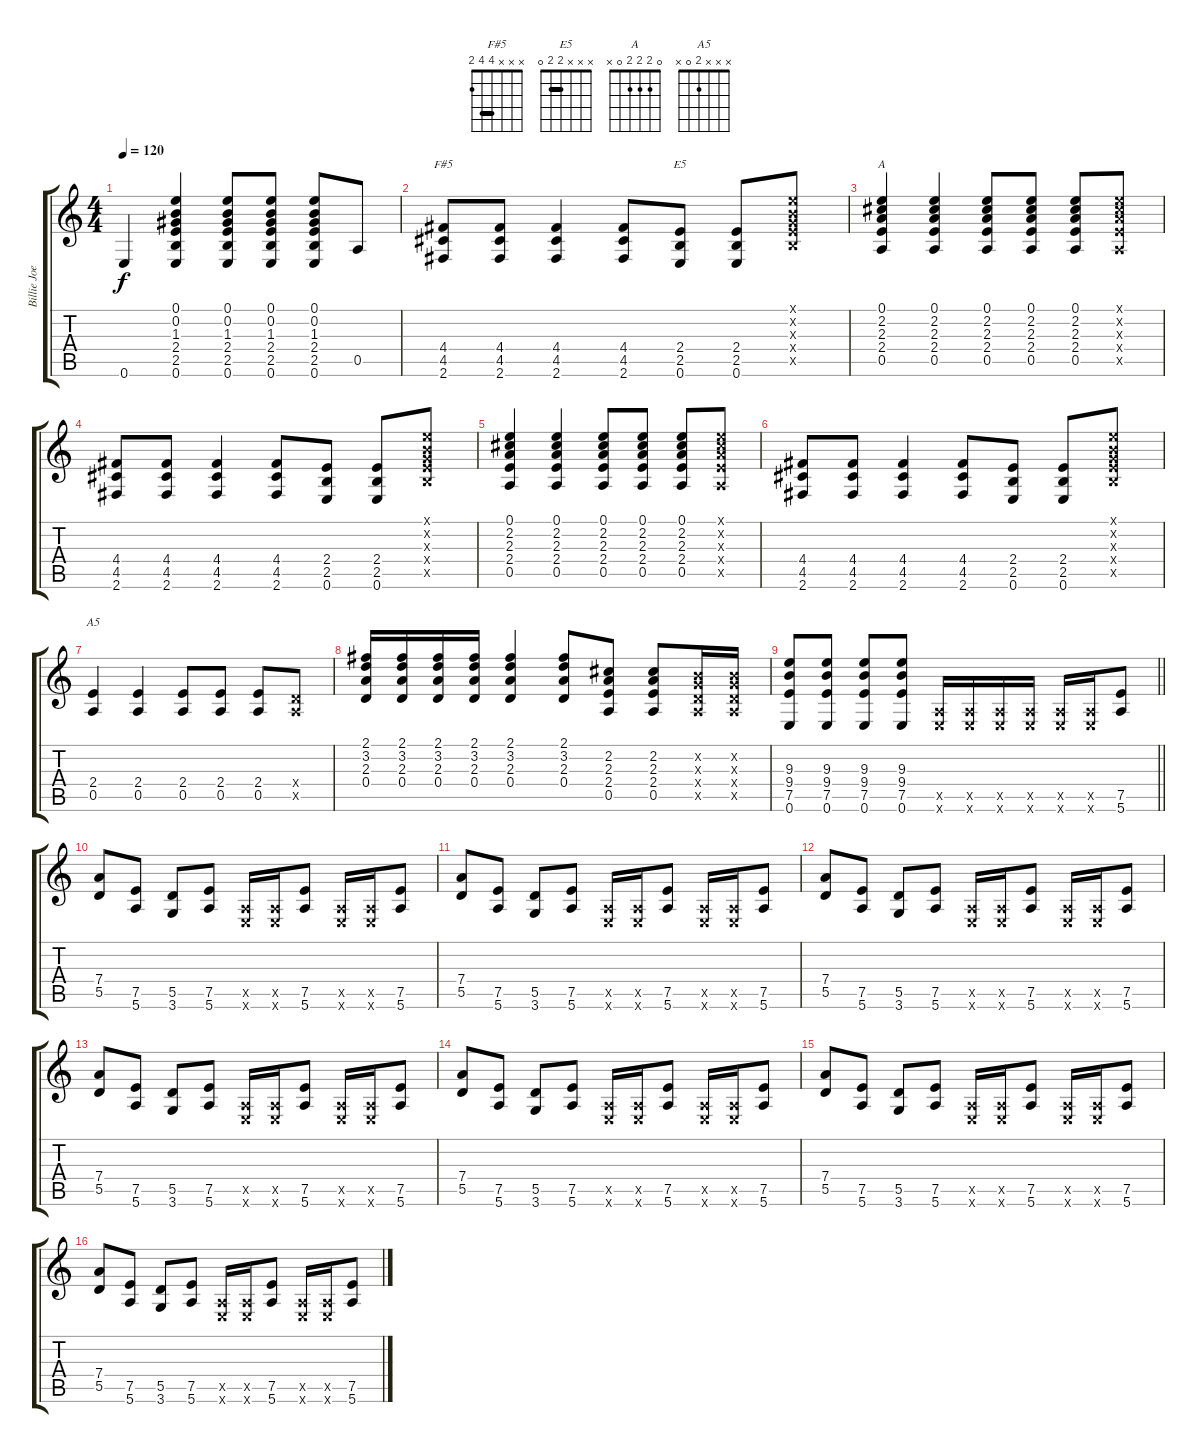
\track ("Billie Joe" "Billie Joe") {instrument distortionguitar}
\staff {score tabs}
\tuning (E4 B3 G3 D3 A2 E2) {hide}
\chord ("F#5" x x x 4 4 2) {barre 4}
\chord ("E5" x x x 2 2 0) {barre 2}
\chord ("A" 0 2 2 2 0 x)
\chord ("A5" x x x 2 0 x)
\ts (4 4)
\tempo 120
\clef g2
\ks c
0.6.4{dy f} (0.1 0.2 1.3 2.4 2.5 0.6).4 (0.1 0.2 1.3 2.4 2.5 0.6).8 (0.1 0.2 1.3 2.4 2.5 0.6).8 (0.1 0.2 1.3 2.4 2.5 0.6).8 0.5.8 |
(4.4 4.5 2.6).8{ch "F#5"} (4.4 4.5 2.6).8 (4.4 4.5 2.6).4 (4.4 4.5 2.6).8 (2.4 2.5 0.6).8{ch "E5"} (2.4 2.5 0.6).8 (0.1{x} 0.2{x} 0.3{x} 2.4{x} 2.5{x}).8 |
(0.1 2.2 2.3 2.4 0.5).4{ch "A"} (0.1 2.2 2.3 2.4 0.5).4 (0.1 2.2 2.3 2.4 0.5).8 (0.1 2.2 2.3 2.4 0.5).8 (0.1 2.2 2.3 2.4 0.5).8 (0.1{x} 2.2{x} 2.3{x} 2.4{x} 0.5{x}).8 |
(4.4 4.5 2.6).8 (4.4 4.5 2.6).8 (4.4 4.5 2.6).4 (4.4 4.5 2.6).8 (2.4 2.5 0.6).8 (2.4 2.5 0.6).8 (0.1{x} 0.2{x} 0.3{x} 2.4{x} 2.5{x}).8 |
(0.1 2.2 2.3 2.4 0.5).4 (0.1 2.2 2.3 2.4 0.5).4 (0.1 2.2 2.3 2.4 0.5).8 (0.1 2.2 2.3 2.4 0.5).8 (0.1 2.2 2.3 2.4 0.5).8 (0.1{x} 2.2{x} 2.3{x} 2.4{x} 0.5{x}).8 |
(4.4 4.5 2.6).8 (4.4 4.5 2.6).8 (4.4 4.5 2.6).4 (4.4 4.5 2.6).8 (2.4 2.5 0.6).8 (2.4 2.5 0.6).8 (0.1{x} 0.2{x} 0.3{x} 2.4{x} 2.5{x}).8 |
(2.4 0.5).4{ch "A5"} (2.4 0.5).4 (2.4 0.5).8 (2.4 0.5).8 (2.4 0.5).8 (0.4{x} 0.5{x}).8 |
(2.1 3.2 2.3 0.4).16 (2.1 3.2 2.3 0.4).16 (2.1 3.2 2.3 0.4).16 (2.1 3.2 2.3 0.4).16 (2.1 3.2 2.3 0.4).4 (2.1 3.2 2.3 0.4).8 (2.2 2.3 2.4 0.5).8 (2.2 2.3 2.4 0.5).8 (0.2{x} 0.3{x} 0.4{x} 0.5{x}).16 (0.2{x} 0.3{x} 0.4{x} 0.5{x}).16 |
\barLineRight lightlight
(9.3 9.4 7.5 0.6).8 (9.3 9.4 7.5 0.6).8 (9.3 9.4 7.5 0.6).8 (9.3 9.4 7.5 0.6).8 (0.5{x} 0.6{x}).16 (0.5{x} 0.6{x}).16 (0.5{x} 0.6{x}).16 (0.5{x} 0.6{x}).16 (0.5{x} 0.6{x}).16 (0.5{x} 0.6{x}).16 (7.5 5.6).8 |
(7.4 5.5).8 (7.5 5.6).8 (5.5 3.6).8 (7.5 5.6).8 (0.5{x} 0.6{x}).16 (0.5{x} 0.6{x}).16 (7.5 5.6).8 (0.5{x} 0.6{x}).16 (0.5{x} 0.6{x}).16 (7.5 5.6).8 |
(7.4 5.5).8 (7.5 5.6).8 (5.5 3.6).8 (7.5 5.6).8 (0.5{x} 0.6{x}).16 (0.5{x} 0.6{x}).16 (7.5 5.6).8 (0.5{x} 0.6{x}).16 (0.5{x} 0.6{x}).16 (7.5 5.6).8 |
(7.4 5.5).8 (7.5 5.6).8 (5.5 3.6).8 (7.5 5.6).8 (0.5{x} 0.6{x}).16 (0.5{x} 0.6{x}).16 (7.5 5.6).8 (0.5{x} 0.6{x}).16 (0.5{x} 0.6{x}).16 (7.5 5.6).8 |
(7.4 5.5).8 (7.5 5.6).8 (5.5 3.6).8 (7.5 5.6).8 (0.5{x} 0.6{x}).16 (0.5{x} 0.6{x}).16 (7.5 5.6).8 (0.5{x} 0.6{x}).16 (0.5{x} 0.6{x}).16 (7.5 5.6).8 |
(7.4 5.5).8 (7.5 5.6).8 (5.5 3.6).8 (7.5 5.6).8 (0.5{x} 0.6{x}).16 (0.5{x} 0.6{x}).16 (7.5 5.6).8 (0.5{x} 0.6{x}).16 (0.5{x} 0.6{x}).16 (7.5 5.6).8 |
(7.4 5.5).8 (7.5 5.6).8 (5.5 3.6).8 (7.5 5.6).8 (0.5{x} 0.6{x}).16 (0.5{x} 0.6{x}).16 (7.5 5.6).8 (0.5{x} 0.6{x}).16 (0.5{x} 0.6{x}).16 (7.5 5.6).8 |
(7.4 5.5).8 (7.5 5.6).8 (5.5 3.6).8 (7.5 5.6).8 (0.5{x} 0.6{x}).16 (0.5{x} 0.6{x}).16 (7.5 5.6).8 (0.5{x} 0.6{x}).16 (0.5{x} 0.6{x}).16 (7.5 5.6).8
